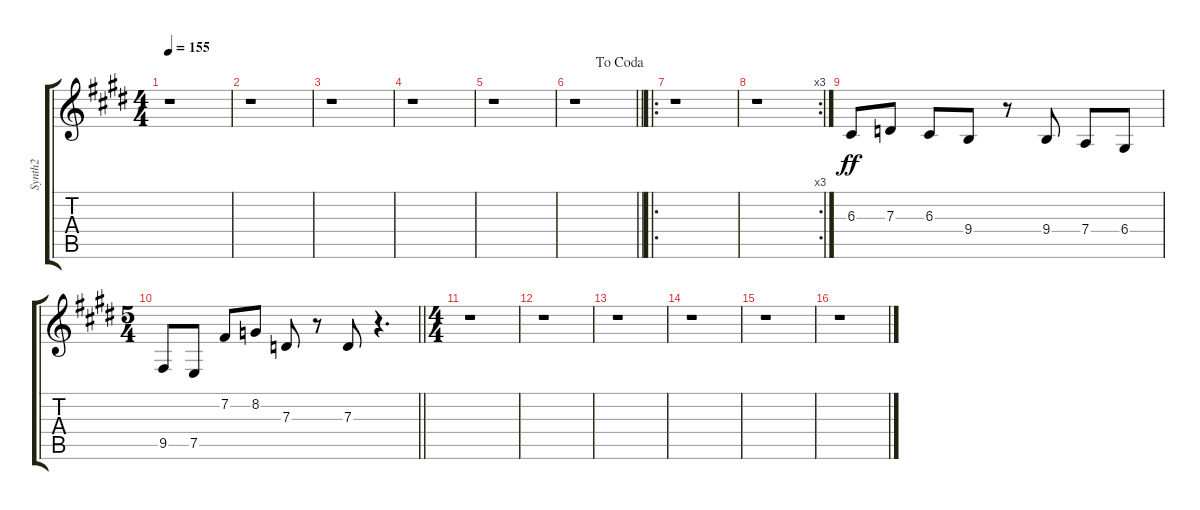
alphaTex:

\track ("Synth2" "Synth2") {instrument lead2sawtooth}
\staff {score tabs}
\tuning (E4 B3 G3 D3 A2 E2) {hide}
\ts (4 4)
\tempo 155
\clef g2
\ks e
r.1{dy ff} |
r.1 |
r.1 |
r.1 |
r.1 |
\jump dacoda
\barLineRight lightlight
r.1 |
\ro
r.1 |
\rc 3
r.1 |
6.3.8 7.3.8 6.3.8 9.4.8 r.8 9.4.8 7.4.8 6.4.8 |
\ts (5 4)
\barLineRight lightlight
9.5.8 7.5.8 7.2.8 8.2.8 7.3.8 r.8 7.3.8 r.4{d} |
\ts (4 4)
r.1 |
r.1 |
r.1 |
r.1 |
r.1 |
r.1
